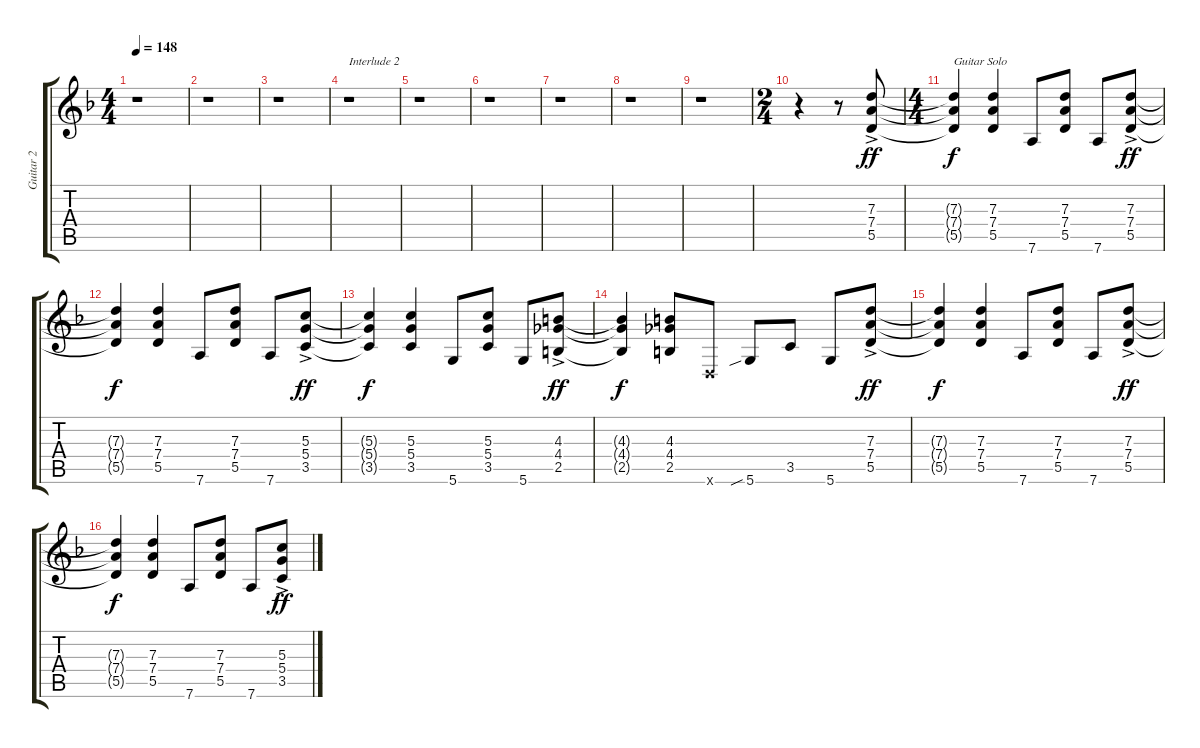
\track ("Guitar 2" "Guitar 2") {instrument distortionguitar}
\staff {score tabs}
\tuning (E4 B3 G3 D3 A2 D2) {hide}
\ts (4 4)
\tempo 148
\clef g2
\ks f
r.1{dy ff} |
r.1 |
r.1 |
r.1{txt "Interlude 2"} |
r.1 |
r.1 |
r.1 |
r.1 |
r.1 |
\ts (2 4)
r.4 r.8 (7.3{ac} 7.4{ac} 5.5{ac}).8 |
\ts (4 4)
(7.3{t} 7.4{t} 5.5{t}).4{txt "Guitar Solo" dy f} (7.3 7.4 5.5).4 7.6.8 (7.3 7.4 5.5).8 7.6.8 (7.3{ac} 7.4{ac} 5.5{ac}).8{dy ff} |
(7.3{t} 7.4{t} 5.5{t}).4{dy f} (7.3 7.4 5.5).4 7.6.8 (7.3 7.4 5.5).8 7.6.8 (5.3{ac} 5.4{ac} 3.5{ac}).8{dy ff} |
(5.3{t} 5.4{t} 3.5{t}).4{dy f} (5.3 5.4 3.5).4 5.6.8 (5.3 5.4 3.5).8 5.6.8 (4.3{ac} 4.4{ac} 2.5{ac}).8{dy ff} |
(4.3{t} 4.4{t} 2.5{t}).4{dy f} (4.3 4.4 2.5).8 0.6{x}.8 5.6{sib}.8 3.5.8 5.6.8 (7.3{ac} 7.4{ac} 5.5{ac}).8{dy ff} |
(7.3{t} 7.4{t} 5.5{t}).4{dy f} (7.3 7.4 5.5).4 7.6.8 (7.3 7.4 5.5).8 7.6.8 (7.3{ac} 7.4{ac} 5.5{ac}).8{dy ff} |
(7.3{t} 7.4{t} 5.5{t}).4{dy f} (7.3 7.4 5.5).4 7.6.8 (7.3 7.4 5.5).8 7.6.8 (5.3{ac} 5.4{ac} 3.5{ac}).8{dy ff}
